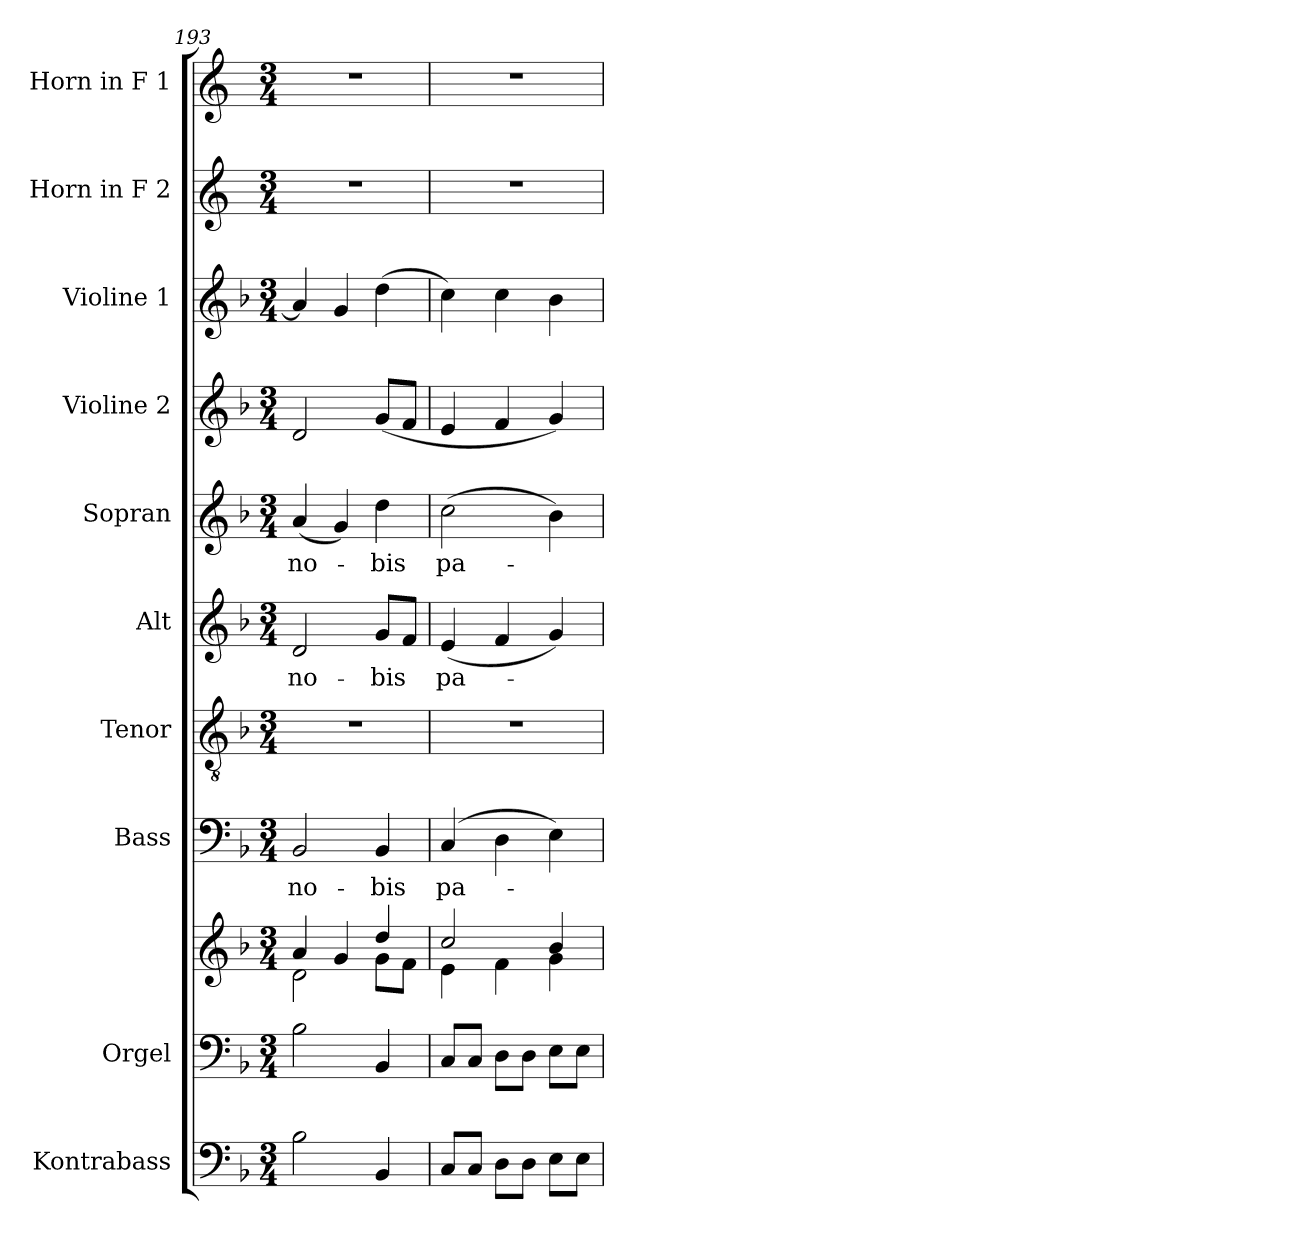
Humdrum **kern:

**kern	**kern	**kern	**kern	**text	**kern	**kern	**text	**kern	**text	**kern	**kern	**kern	**kern
*part10	*part9	*part9	*part8	*part8	*part7	*part6	*part6	*part5	*part5	*part4	*part3	*part2	*part1
*staff11	*staff10	*staff9	*staff8	*staff8	*staff7	*staff6	*staff6	*staff5	*staff5	*staff4	*staff3	*staff2	*staff1
*I"Kontrabass	*I"Orgel	*	*I"Bass	*	*I"Tenor	*I"Alt	*	*I"Sopran	*	*I"Violine 2	*I"Violine 1	*I"Horn in F 2	*I"Horn in F 1
*I'Kb.	*	*	*I'B.	*	*I'T.	*I'A.	*	*I'S.	*	*I'Vl. 2	*I'Vl. 1	*	*
*clefF4	*clefF4	*clefG2	*clefF4	*	*clefGv2	*clefG2	*	*clefG2	*	*clefG2	*clefG2	*clefG2	*clefG2
*ITrd7c12	*	*	*	*	*	*	*	*	*	*	*	*ITrd4c7	*ITrd4c7
*k[b-]	*k[b-]	*k[b-]	*k[b-]	*	*k[b-]	*k[b-]	*	*k[b-]	*	*k[b-]	*k[b-]	*k[b-]	*k[b-]
*F:	*F:	*F:	*F:	*	*F:	*F:	*	*F:	*	*F:	*F:	*F:	*F:
*M3/4	*M3/4	*M3/4	*M3/4	*	*M3/4	*M3/4	*	*M3/4	*	*M3/4	*M3/4	*M3/4	*M3/4
=193	=193	=193	=193	=193	=193	=193	=193	=193	=193	=193	=193	=193	=193
*	*	*^	*	*	*	*	*	*	*	*	*	*	*
!	!	!	!	!	!LO:LY:b	!	!	!LO:LY:b	!	!LO:LY:b	!	!	!	!
2BB-\	2B-\	4a/	2d\	2BB-/	no-	2.r	2d/	no-	(<4a/	no-	2d/	4a/]	2.r	2.r
.	.	4g/	.	.	.	.	.	.	4g/)	.	.	4g/	.	.
!	!	!	!	!	!LO:LY:b	!	!	!LO:LY:b	!	!LO:LY:b	!	!	!	!
4BBB-/	4BB-/	4dd/	8g\L	4BB-/	-bis	.	8g/L	-bis	4dd\	-bis	(<8g/L	(>4dd\	.	.
.	.	.	8f\J	.	.	.	8f/J	.	.	.	8f/J	.	.	.
=194	=194	=194	=194	=194	=194	=194	=194	=194	=194	=194	=194	=194	=194	=194
!	!	!	!	!	!LO:LY:b	!	!	!LO:LY:b	!	!LO:LY:b	!	!	!	!
8CC/L	8C/L	2cc/	4e\	(4C/	pa-	2.r	(<4e/	pa-	(>2cc\	pa-	4e/	4cc\)	2.r	2.r
8CC/J	8C/J	.	.	.	.	.	.	.	.	.	.	.	.	.
8DD\L	8D\L	.	4f\	4D\	.	.	4f/	.	.	.	4f/	4cc\	.	.
8DD\J	8D\J	.	.	.	.	.	.	.	.	.	.	.	.	.
8EE\L	8E\L	4b-/	4g\	4E\)	.	.	4g/)	.	4b-\)	.	4g/)	4b-\	.	.
8EE\J	8E\J	.	.	.	.	.	.	.	.	.	.	.	.	.
*	*	*v	*v	*	*	*	*	*	*	*	*	*	*	*
=	=	=	=	=	=	=	=	=	=	=	=	=	=
*-	*-	*-	*-	*-	*-	*-	*-	*-	*-	*-	*-	*-	*-
